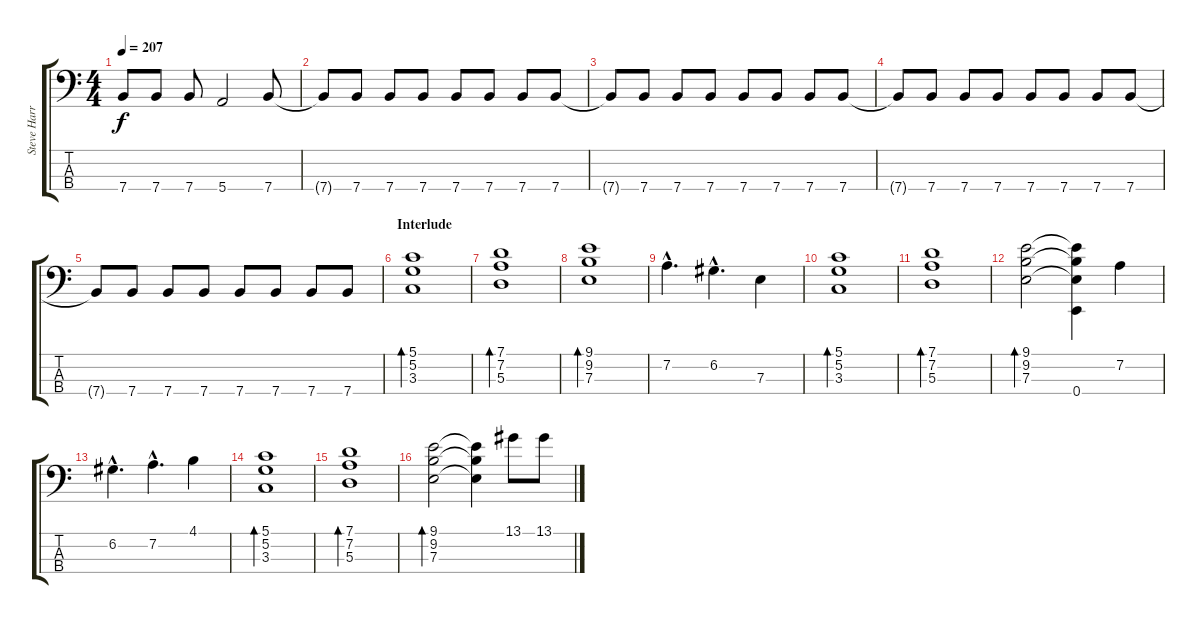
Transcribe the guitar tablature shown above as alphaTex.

\track ("Steve Harris" "Steve Harr") {instrument electricbassfinger}
\staff {score tabs}
\tuning (G2 D2 A1 E1) {hide}
\ts (4 4)
\tempo 207
\clef f4
\ks c
7.4{t}.8{dy f} 7.4.8 7.4.8 5.4.2 7.4.8 |
7.4{t}.8 7.4.8 7.4.8 7.4.8 7.4.8 7.4.8 7.4.8 7.4.8 |
7.4{t}.8 7.4.8 7.4.8 7.4.8 7.4.8 7.4.8 7.4.8 7.4.8 |
7.4{t}.8 7.4.8 7.4.8 7.4.8 7.4.8 7.4.8 7.4.8 7.4.8 |
7.4{t}.8 7.4.8 7.4.8 7.4.8 7.4.8 7.4.8 7.4.8 7.4.8 |
\section ("" "Interlude")
(5.1 5.2 3.3).1{bd 240} |
(7.1 7.2 5.3).1{bd 240} |
(9.1 9.2 7.3).1{bd 240} |
7.2{hac}.4{d} 6.2{hac}.4{d} 7.3.4 |
(5.1 5.2 3.3).1{bd 240} |
(7.1 7.2 5.3).1{bd 240} |
(9.1 9.2 7.3).2{bd 240} (9.1{t} 9.2{t} 7.3{t} 0.4).4 7.2.4 |
6.2{hac}.4{d} 7.2{hac}.4{d} 4.1.4 |
(5.1 5.2 3.3).1{bd 240} |
(7.1 7.2 5.3).1{bd 240} |
(9.1 9.2 7.3).2{bd 240} (9.1{t} 9.2{t} 7.3{t}).4 13.1.8 13.1.8
